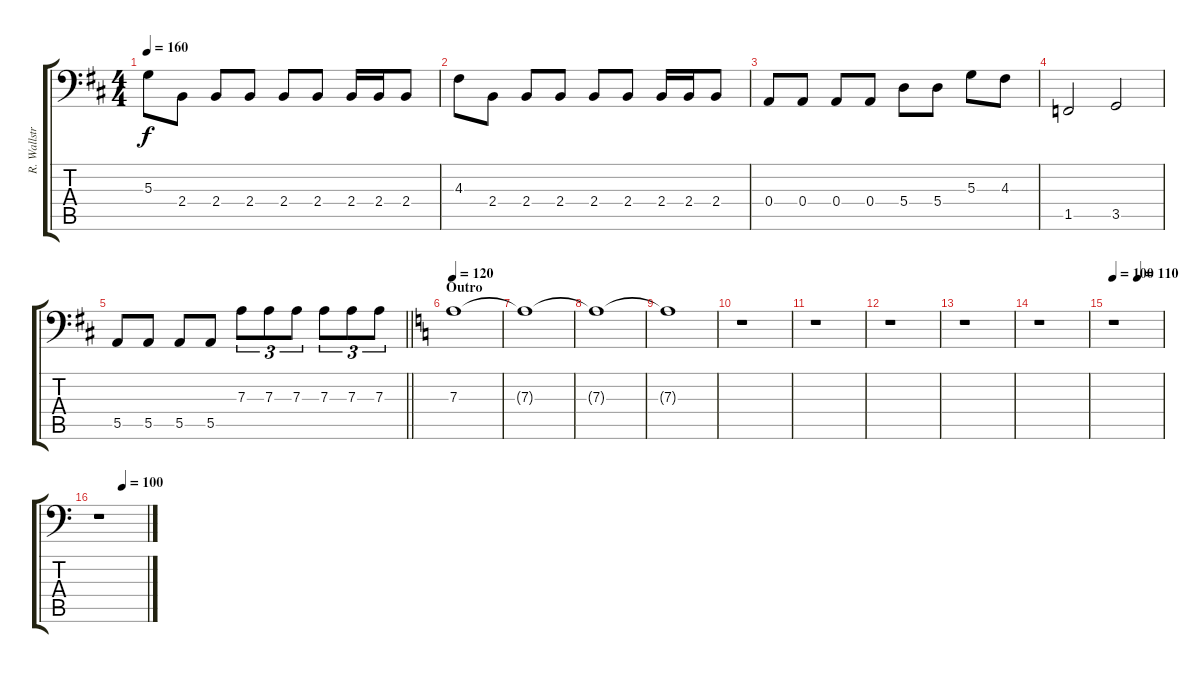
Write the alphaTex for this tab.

\track ("R. Wallström (Bass)" "R. Wallstr") {instrument electricbassfinger}
\staff {score tabs}
\tuning (C3 G2 D2 A1 E1 B0) {hide}
\ts (4 4)
\tempo 160
\clef f4
\ks bminor
5.3.8{dy f} 2.4.8 2.4.8 2.4.8 2.4.8 2.4.8 2.4.16 2.4.16 2.4.8 |
4.3.8 2.4.8 2.4.8 2.4.8 2.4.8 2.4.8 2.4.16 2.4.16 2.4.8 |
0.4.8 0.4.8 0.4.8 0.4.8 5.4.8 5.4.8 5.3.8 4.3.8 |
1.5.2 3.5.2 |
\barLineRight lightlight
5.5.8 5.5.8 5.5.8 5.5.8 7.3.8{tu (3 2)} 7.3.8{tu (3 2)} 7.3.8{tu (3 2)} 7.3.8{tu (3 2)} 7.3.8{tu (3 2)} 7.3.8{tu (3 2)} |
\section ("" "Outro")
\tempo 120
\ks aminor
7.3.1{volume 0} |
7.3{t}.1 |
7.3{t}.1 |
7.3{t}.1 |
r.1 |
r.1 |
r.1 |
r.1 |
r.1 |
\tempo 100
\tempo (110 0.5)
r.1 |
\tempo (100 0.5)
r.1
